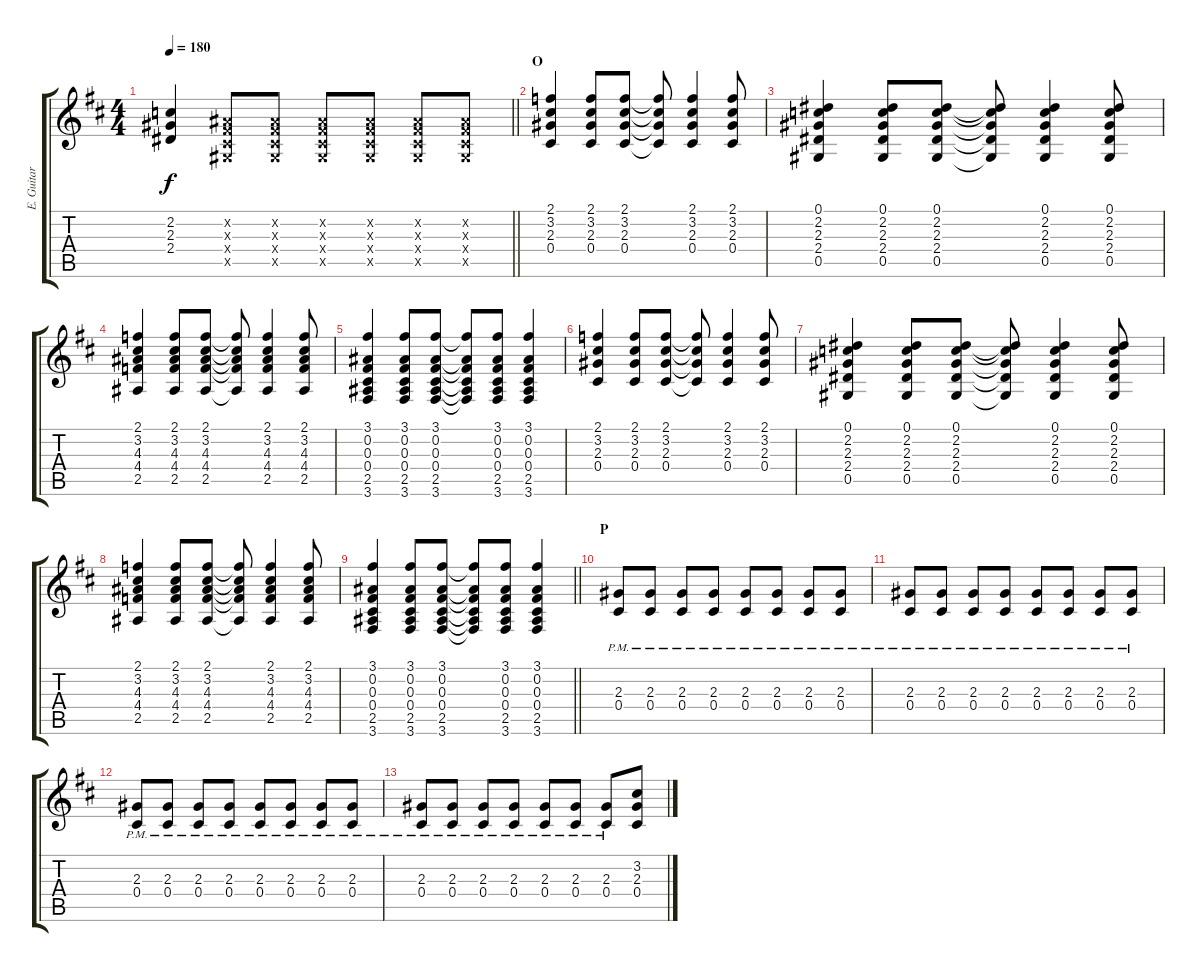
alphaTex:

\track ("E. Guitar I" "E. Guitar ") {instrument overdrivenguitar}
\staff {score tabs}
\tuning (Eb4 Bb3 Gb3 Db3 Ab2 Eb2) {hide}
\ts (4 4)
\tempo 180
\clef g2
\barLineRight lightlight
\ks d
(2.2 2.3 2.4).4{dy f} (0.2{x} 0.3{x} 0.4{x} 0.5{x}).8 (0.2{x} 0.3{x} 0.4{x} 0.5{x}).8 (0.2{x} 0.3{x} 0.4{x} 0.5{x}).8 (0.2{x} 0.3{x} 0.4{x} 0.5{x}).8 (0.2{x} 0.3{x} 0.4{x} 0.5{x}).8 (0.2{x} 0.3{x} 0.4{x} 0.5{x}).8 |
\section ("" "O")
(2.1 3.2 2.3 0.4).4 (2.1 3.2 2.3 0.4).8 (2.1 3.2 2.3 0.4).8 (2.1{t} 3.2{t} 2.3{t} 0.4{t}).8 (2.1 3.2 2.3 0.4).4 (2.1 3.2 2.3 0.4).8 |
(0.1 2.2 2.3 2.4 0.5).4 (0.1 2.2 2.3 2.4 0.5).8 (0.1 2.2 2.3 2.4 0.5).8 (0.1{t} 2.2{t} 2.3{t} 2.4{t} 0.5{t}).8 (0.1 2.2 2.3 2.4 0.5).4 (0.1 2.2 2.3 2.4 0.5).8 |
(2.1 3.2 4.3 4.4 2.5).4 (2.1 3.2 4.3 4.4 2.5).8 (2.1 3.2 4.3 4.4 2.5).8 (2.1{t} 3.2{t} 4.3{t} 4.4{t} 2.5{t}).8 (2.1 3.2 4.3 4.4 2.5).4 (2.1 3.2 4.3 4.4 2.5).8 |
(3.1 0.2 0.3 0.4 2.5 3.6).4 (3.1 0.2 0.3 0.4 2.5 3.6).8 (3.1 0.2 0.3 0.4 2.5 3.6).8 (3.1{t} 0.2{t} 0.3{t} 0.4{t} 2.5{t} 3.6{t}).8 (3.1 0.2 0.3 0.4 2.5 3.6).8 (3.1 0.2 0.3 0.4 2.5 3.6).4 |
(2.1 3.2 2.3 0.4).4 (2.1 3.2 2.3 0.4).8 (2.1 3.2 2.3 0.4).8 (2.1{t} 3.2{t} 2.3{t} 0.4{t}).8 (2.1 3.2 2.3 0.4).4 (2.1 3.2 2.3 0.4).8 |
(0.1 2.2 2.3 2.4 0.5).4 (0.1 2.2 2.3 2.4 0.5).8 (0.1 2.2 2.3 2.4 0.5).8 (0.1{t} 2.2{t} 2.3{t} 2.4{t} 0.5{t}).8 (0.1 2.2 2.3 2.4 0.5).4 (0.1 2.2 2.3 2.4 0.5).8 |
(2.1 3.2 4.3 4.4 2.5).4 (2.1 3.2 4.3 4.4 2.5).8 (2.1 3.2 4.3 4.4 2.5).8 (2.1{t} 3.2{t} 4.3{t} 4.4{t} 2.5{t}).8 (2.1 3.2 4.3 4.4 2.5).4 (2.1 3.2 4.3 4.4 2.5).8 |
\barLineRight lightlight
(3.1 0.2 0.3 0.4 2.5 3.6).4 (3.1 0.2 0.3 0.4 2.5 3.6).8 (3.1 0.2 0.3 0.4 2.5 3.6).8 (3.1{t} 0.2{t} 0.3{t} 0.4{t} 2.5{t} 3.6{t}).8 (3.1 0.2 0.3 0.4 2.5 3.6).8 (3.1 0.2 0.3 0.4 2.5 3.6).4 |
\section ("" "P")
(2.3{pm} 0.4{pm}).8 (2.3{pm} 0.4{pm}).8 (2.3{pm} 0.4{pm}).8 (2.3{pm} 0.4{pm}).8 (2.3{pm} 0.4{pm}).8 (2.3{pm} 0.4{pm}).8 (2.3{pm} 0.4{pm}).8 (2.3{pm} 0.4{pm}).8 |
(2.3{pm} 0.4{pm}).8 (2.3{pm} 0.4{pm}).8 (2.3{pm} 0.4{pm}).8 (2.3{pm} 0.4{pm}).8 (2.3{pm} 0.4{pm}).8 (2.3{pm} 0.4{pm}).8 (2.3{pm} 0.4{pm}).8 (2.3{pm} 0.4{pm}).8 |
(2.3{pm} 0.4{pm}).8 (2.3{pm} 0.4{pm}).8 (2.3{pm} 0.4{pm}).8 (2.3{pm} 0.4{pm}).8 (2.3{pm} 0.4{pm}).8 (2.3{pm} 0.4{pm}).8 (2.3{pm} 0.4{pm}).8 (2.3{pm} 0.4{pm}).8 |
(2.3{pm} 0.4{pm}).8 (2.3{pm} 0.4{pm}).8 (2.3{pm} 0.4{pm}).8 (2.3{pm} 0.4{pm}).8 (2.3{pm} 0.4{pm}).8 (2.3{pm} 0.4{pm}).8 (2.3{pm} 0.4{pm}).8 (3.2 2.3 0.4).8
